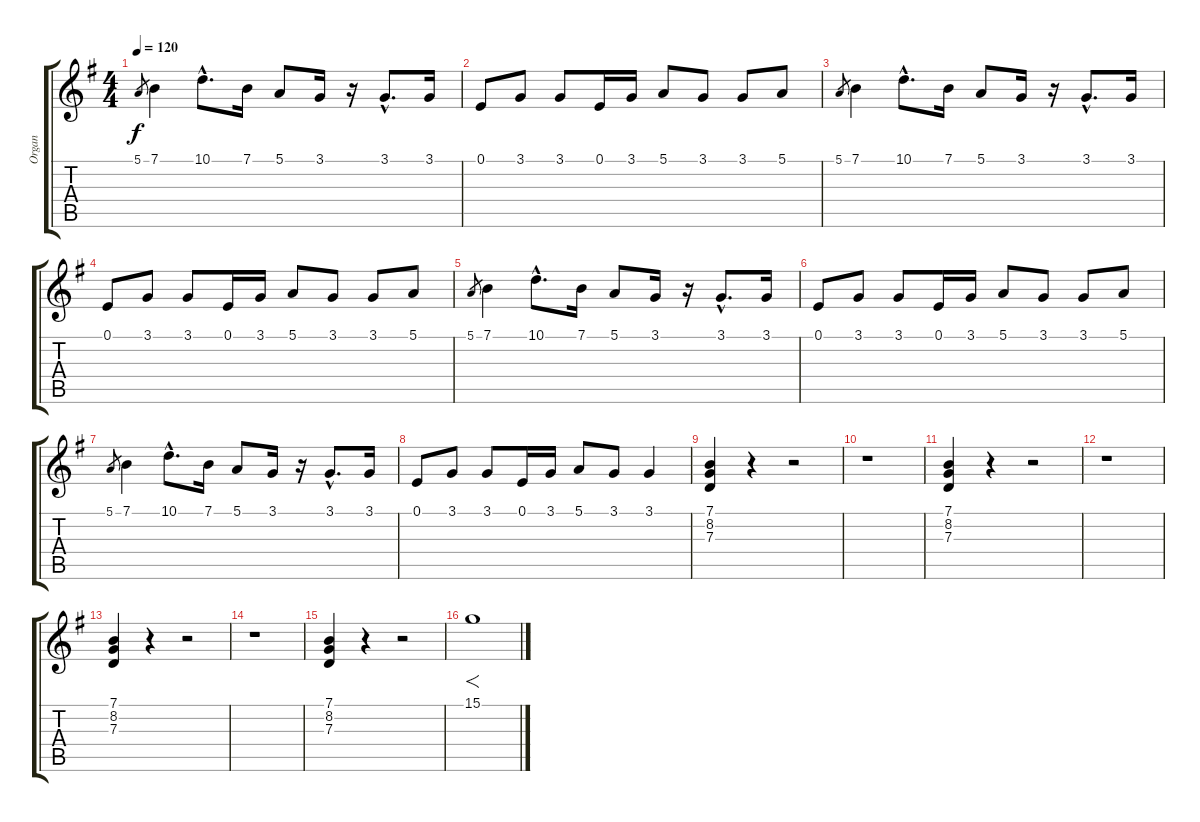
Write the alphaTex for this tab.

\track ("Organ" "Organ") {instrument drawbarorgan}
\staff {score tabs}
\tuning (E4 B3 G3 D3 A2 E2) {hide}
\ts (4 4)
\tempo 120
\clef g2
\ks g
5.1.8{gr dy f} 7.1.4{volume 13} 10.1{hac}.8{d} 7.1.16 5.1.8 3.1.16 r.16 3.1{hac}.8{d} 3.1.16 |
0.1.8 3.1.8 3.1.8 0.1.16 3.1.16 5.1.8 3.1.8 3.1.8 5.1.8 |
5.1.8{gr} 7.1.4 10.1{hac}.8{d} 7.1.16 5.1.8 3.1.16 r.16 3.1{hac}.8{d} 3.1.16 |
0.1.8 3.1.8 3.1.8 0.1.16 3.1.16 5.1.8 3.1.8 3.1.8 5.1.8 |
5.1.8{gr} 7.1.4 10.1{hac}.8{d} 7.1.16 5.1.8 3.1.16 r.16 3.1{hac}.8{d} 3.1.16 |
0.1.8 3.1.8 3.1.8 0.1.16 3.1.16 5.1.8 3.1.8 3.1.8 5.1.8 |
5.1.8{gr} 7.1.4 10.1{hac}.8{d} 7.1.16 5.1.8 3.1.16 r.16 3.1{hac}.8{d} 3.1.16 |
0.1.8 3.1.8 3.1.8 0.1.16 3.1.16 5.1.8 3.1.8 3.1.4 |
(7.1 8.2 7.3).4{volume 13} r.4 r.2 |
r.1 |
(7.1 8.2 7.3).4 r.4 r.2 |
r.1 |
(7.1 8.2 7.3).4 r.4 r.2 |
r.1 |
(7.1 8.2 7.3).4 r.4 r.2 |
15.1.1{f volume 16}
